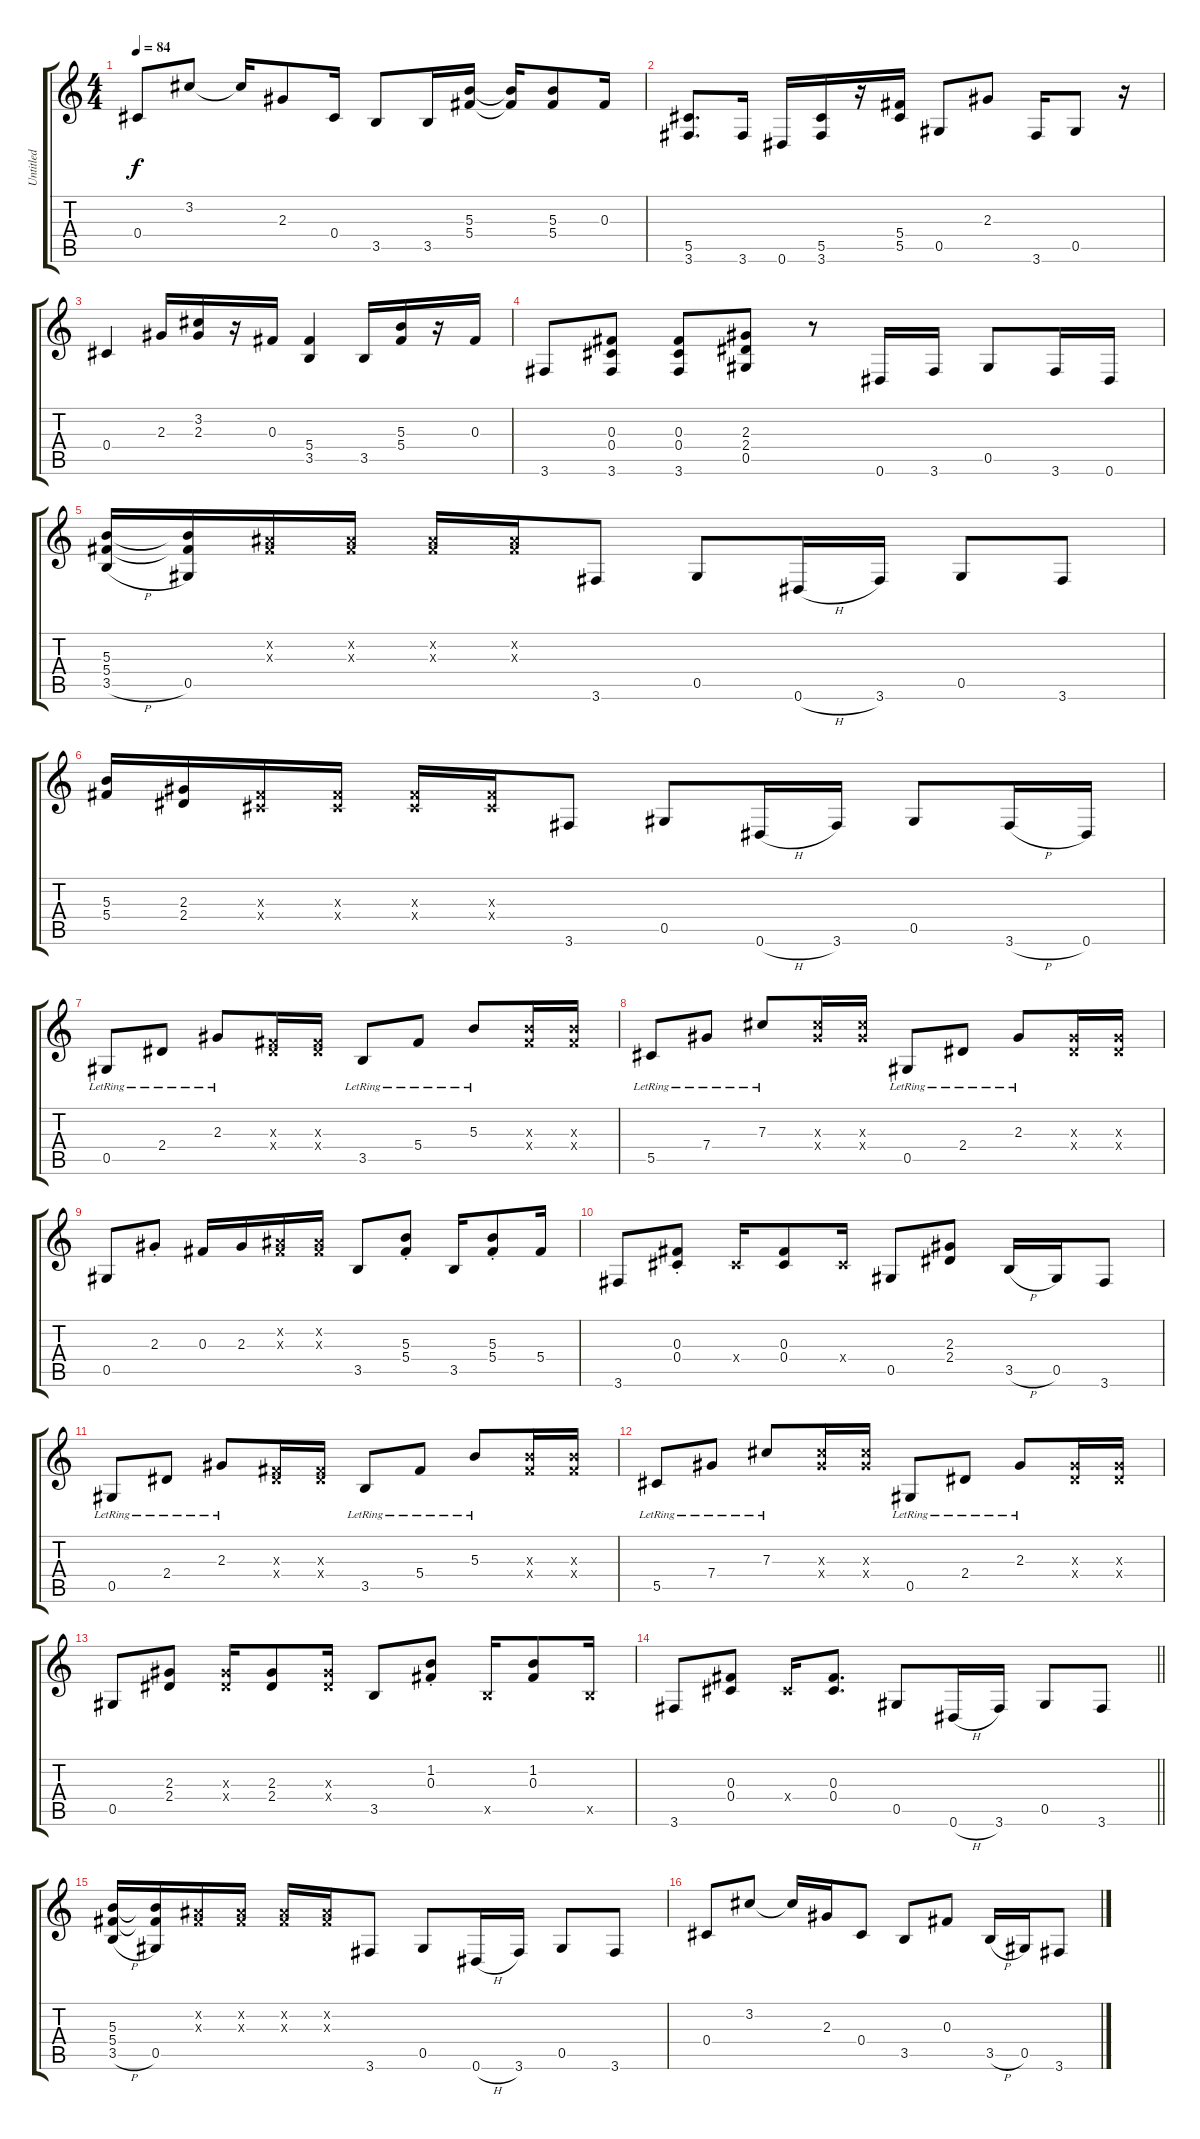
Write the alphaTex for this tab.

\track ("Untitled" "Untitled") {instrument distortionguitar}
\staff {score tabs}
\tuning (Eb4 Bb3 Gb3 Db3 Ab2 Eb2) {hide}
\ts (4 4)
\tempo 84
\clef g2
\ks c
0.4.8{dy f} 3.2.8 3.2{t}.16 2.3.8 0.4.16 3.5.8 3.5.16 (5.3 5.4).16 (5.3{t} 5.4{t}).16 (5.3 5.4).8 0.3.16 |
(5.5 3.6).8{d} 3.6.16 0.6.16 (5.5 3.6).16 r.16 (5.4 5.5).16 0.5.8 2.3.8 3.6.16 0.5.8 r.16 |
0.4.4 2.3.16 (3.2 2.3).16 r.16 0.3.16 (5.4 3.5).4 3.5.16 (5.3 5.4).16 r.16 0.3.16 |
3.6.8 (0.3 0.4 3.6).8 (0.3 0.4 3.6).8 (2.3 2.4 0.5).8 r.8 0.6.16 3.6.16 0.5.8 3.6.16 0.6.16 |
(5.3 5.4 3.5{h}).16 (5.3{t} 5.4{t} 0.5).16 (0.2{x} 0.3{x}).16 (0.2{x} 0.3{x}).16 (0.2{x} 0.3{x}).16 (0.2{x} 0.3{x}).16 3.6.8 0.5.8 0.6{h}.16 3.6.16 0.5.8 3.6.8 |
(5.3 5.4).16 (2.3 2.4).16 (0.3{x} 0.4{x}).16 (0.3{x} 0.4{x}).16 (0.3{x} 0.4{x}).16 (0.3{x} 0.4{x}).16 3.6.8 0.5.8 0.6{h}.16 3.6.16 0.5.8 3.6{h}.16 0.6.16 |
0.5{lr}.8 2.4{lr}.8 2.3{lr}.8 (0.3{x} 2.4{x}).16 (0.3{x} 2.4{x}).16 3.5{lr}.8 5.4{lr}.8 5.3{lr}.8 (5.3{x} 5.4{x}).16 (5.3{x} 5.4{x}).16 |
5.5{lr}.8 7.4{lr}.8 7.3{lr}.8 (7.3{x} 7.4{x}).16 (7.3{x} 7.4{x}).16 0.5{lr}.8 2.4{lr}.8 2.3{lr}.8 (2.3{x} 2.4{x}).16 (2.3{x} 2.4{x}).16 |
0.5.8 2.3{st}.8 0.3.16 2.3.16 (0.2{x} 0.3{x}).16 (0.2{x} 0.3{x}).16 3.5.8 (5.3{st} 5.4{st}).8 3.5.16 (5.3{st} 5.4{st}).8 5.4.16 |
3.6.8 (0.3{st} 0.4{st}).8 0.4{x}.16 (0.3 0.4).8 0.4{x}.16 0.5.8 (2.3 2.4).8 3.5{h}.16 0.5.16 3.6.8 |
0.5{lr}.8 2.4{lr}.8 2.3{lr}.8 (0.3{x} 2.4{x}).16 (0.3{x} 2.4{x}).16 3.5{lr}.8 5.4{lr}.8 5.3{lr}.8 (5.3{x} 5.4{x}).16 (5.3{x} 5.4{x}).16 |
5.5{lr}.8 7.4{lr}.8 7.3{lr}.8 (7.3{x} 7.4{x}).16 (7.3{x} 7.4{x}).16 0.5{lr}.8 2.4{lr}.8 2.3{lr}.8 (2.3{x} 2.4{x}).16 (2.3{x} 2.4{x}).16 |
0.5.8 (2.3 2.4).8 (2.3{x} 2.4{x}).16 (2.3 2.4).8 (2.3{x} 2.4{x}).16 3.5.8 (1.2{st} 0.3{st}).8 3.5{x}.16 (1.2 0.3).8 3.5{x}.16 |
\barLineRight lightlight
3.6.8 (0.3 0.4).8 0.4{x}.16 (0.3 0.4).8{d} 0.5.8 0.6{h}.16 3.6.16 0.5.8 3.6.8 |
(5.3 5.4 3.5{h}).16 (5.3{t} 5.4{t} 0.5).16 (0.2{x} 0.3{x}).16 (0.2{x} 0.3{x}).16 (0.2{x} 0.3{x}).16 (0.2{x} 0.3{x}).16 3.6.8 0.5.8 0.6{h}.16 3.6.16 0.5.8 3.6.8 |
0.4.8 3.2.8 3.2{t}.16 2.3.16 0.4.8 3.5.8 0.3.8 3.5{h}.16 0.5.16 3.6.8
